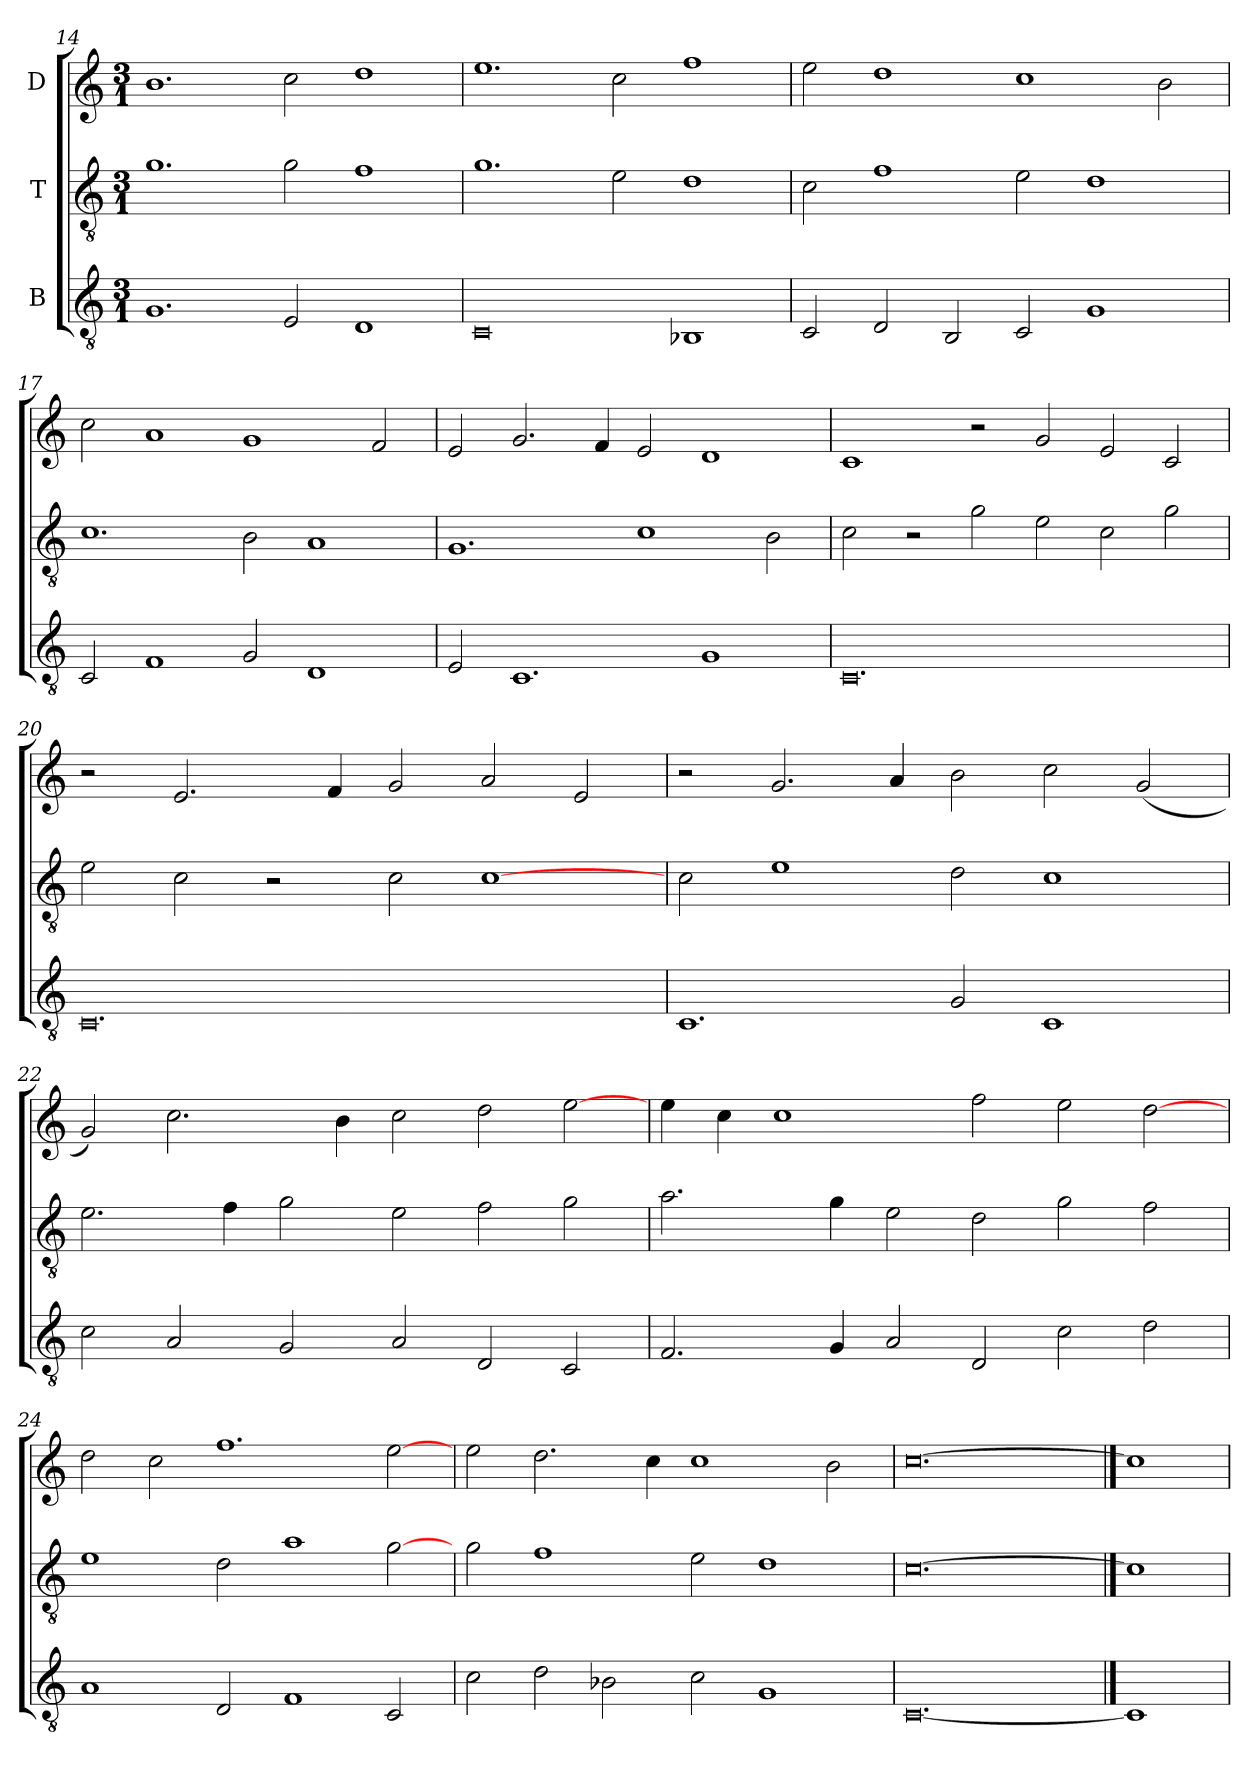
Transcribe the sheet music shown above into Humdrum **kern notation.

**kern	**kern	**kern
*part3	*part2	*part1
*staff3	*staff2	*staff1
*I"B	*I"T	*I"D
*clefGv2	*clefGv2	*clefG2
*ITrd7c12	*ITrd7c12	*
*k[]	*k[]	*k[]
*C:	*C:	*C:
*M3/1	*M3/1	*M3/1
=14	=14	=14
1.GGi/	1.Gi\	1.bi/
2EEi/	2Gi\	2cci\
1DDi/	1Fi\	1ddi\
=15	=15	=15
0CCi/	1.Gi\	1.eei\
.	2Ei\	2cci\
1BBB-Xi/	1Di\	1ffi\
=16	=16	=16
2CCi/	2Ci\	2eei\
2DDi/	1Fi\	1ddi\
2BBBi/	.	.
2CCi/	2Ei\	1cci\
1GGi/	1Di\	.
.	.	2bi\
=17	=17	=17
2CCi/	1.Ci\	2cci\
1FFi/	.	1ai/
2GGi/	2BBi\	1gi/
1DDi/	1AAi/	.
.	.	2fi/
!!LO:LB:g=z
=18	=18	=18
2EEi/	1.GGi/	2ei/
1.CCi/	.	2.gi/
.	.	4fi/
.	1Ci\	2ei/
1GGi/	.	1di/
.	2BBi\	.
=19	=19	=19
0.CCi/	2Ci\	1ci/
.	2r	.
.	2Gi\	2r
.	2Ei\	2gi/
.	2Ci\	2ei/
.	2Gi\	2ci/
=20	=20	=20
0.CCi/	2Ei\	2r
.	2Ci\	2.ei/
.	2r	.
.	.	4fi/
.	2Ci\	2gi/
.	[1Ci\	2ai/
.	.	2ei/
=21	=21	=21
1.CCi/	2Ci\	2r
.	1Ei\	2.gi/
.	.	4ai/
2GGi/	2Di\	2bi\
1CCi/	1Ci\	2cci\
.	.	(2gi/
!!LO:LB:g=z
=22	=22	=22
2Ci\	2.Ei\	2gi/)
2AAi/	.	2.cci\
.	4Fi\	.
2GGi/	2Gi\	.
.	.	4bi\
2AAi/	2Ei\	2cci\
2DDi/	2Fi\	2ddi\
2CCi/	2Gi\	[2eei\
=23	=23	=23
2.FFi/	2.Ai\	4eei\
.	.	4cci\
.	.	1cci\
4GGi/	4Gi\	.
2AAi/	2Ei\	.
2DDi/	2Di\	2ffi\
2Ci\	2Gi\	2eei\
2Di\	2Fi\	[2ddi\
=24	=24	=24
1AAi/	1Ei\	2ddi\
.	.	2cci\
2DDi/	2Di\	1.ffi\
1FFi/	1Ai\	.
2CCi/	[2Gi\	[2eei\
=25	=25	=25
2Ci\	2Gi\	2eei\
2Di\	1Fi\	2.ddi\
2BB-Xi\	.	.
.	.	4cci\
2Ci\	2Ei\	1cci\
1GGi/	1Di\	.
.	.	2bi\
=26	=26	=26
[0.CCi/	[0.Ci\	[0.cci\
==27	==27	==27
1CCi/]	1Ci\]	1cci\]
=	=	=
*-	*-	*-
